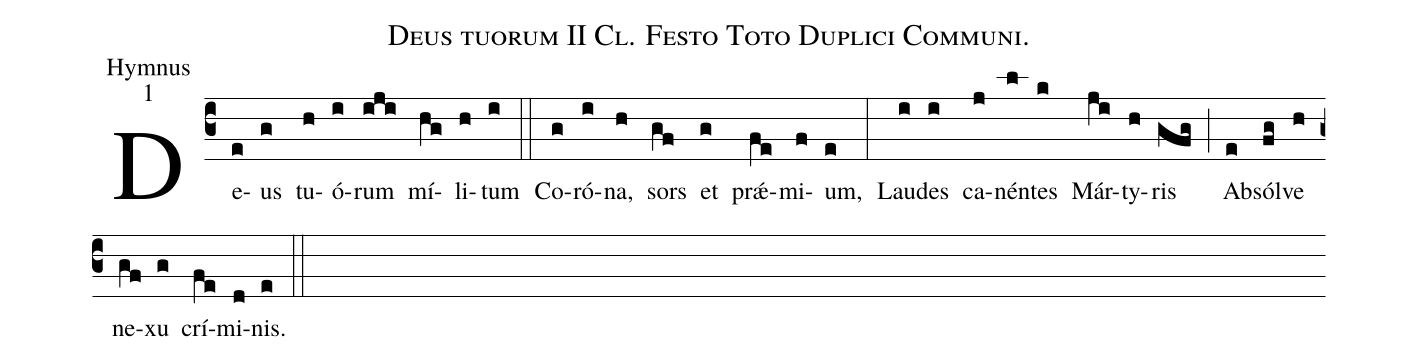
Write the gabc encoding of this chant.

name:Deus tuorum II Cl. Festo Toto Duplici Communi.;
office-part:Hymnus;
mode:1;
%%
(c3) De(e)us(g) tu(h)ó(i)rum(iji) mí(hg)li(h)tum(i) (::)
Co(g)ró(i)na,(h) sors(gf) et(g) pr{<sp>'ae</sp>}(fe)mi(f)um,(e) (:)
Lau(i)des(i) ca(j)nén(l)tes(k) Már(ji)ty(h)ris(gfg) (;) Ab(e)sól(fg)ve(h) ne(gf)xu(g) crí(fe)mi(d)nis.(e) (::)
